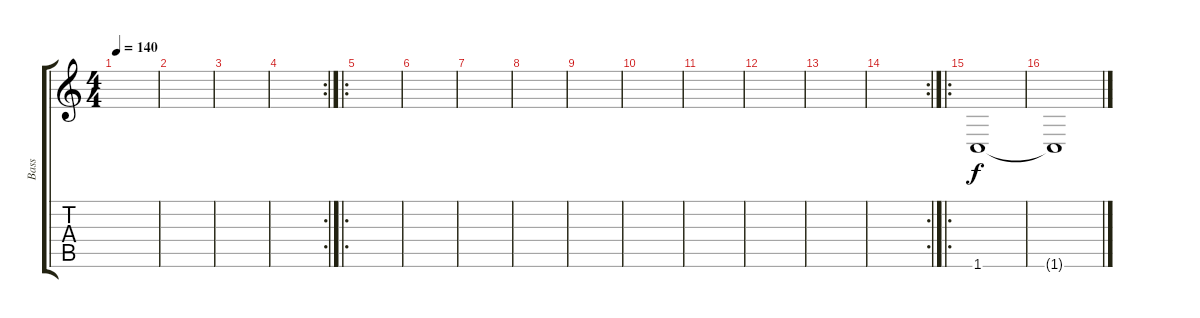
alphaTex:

\track ("Bass" "Bass") {instrument electricbassfinger}
\staff {score tabs}
\tuning (B3 Gb3 D3 A2 E2 B1) {hide}
\ts (4 4)
\tempo 140
\clef g2
\ks c
|
|
|
\rc 2
|
\ro
|
|
|
|
|
|
|
|
|
\rc 2
|
\ro
1.6.1 |
1.6{t}.1
